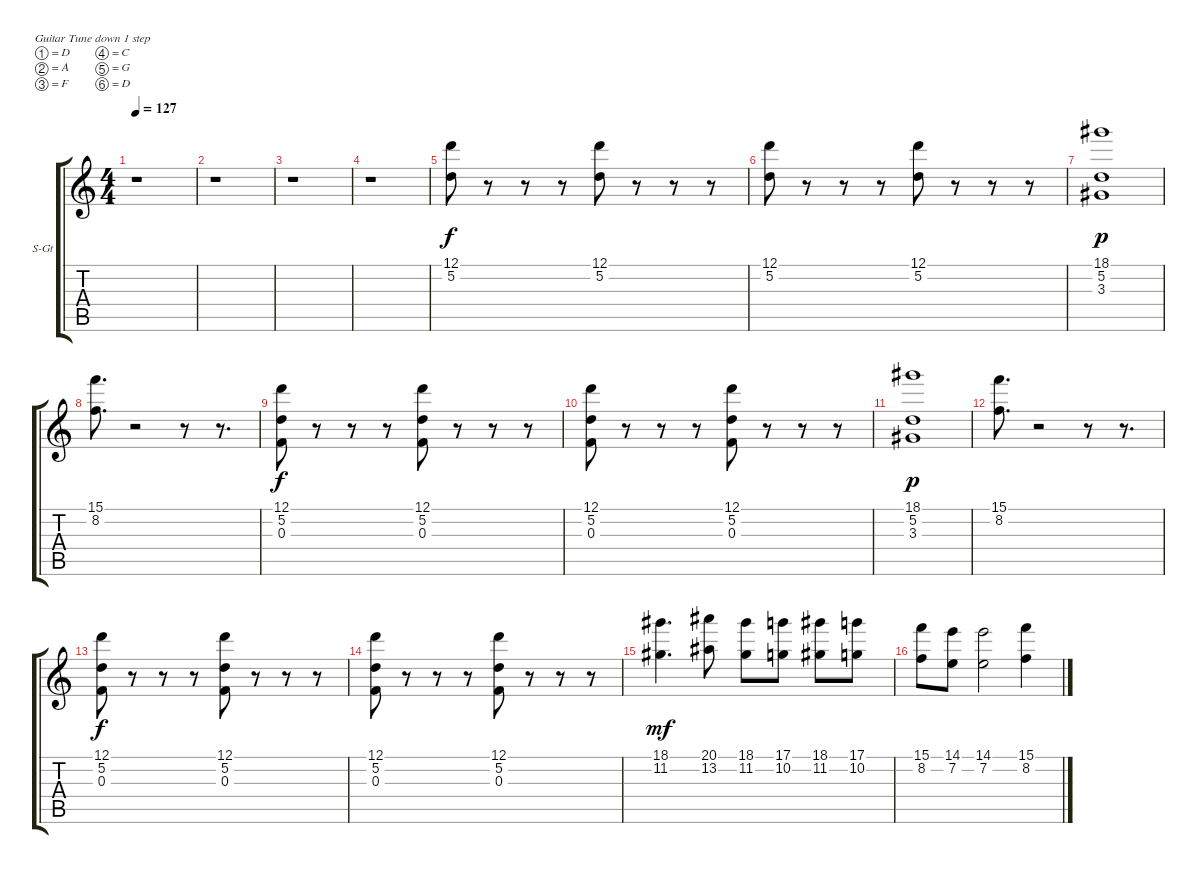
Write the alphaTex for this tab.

\bracketExtendMode groupsimilarinstruments
\firstSystemTrackNameOrientation horizontal
\otherSystemsTrackNameOrientation horizontal
\track ("Martin Keyboard1" "S-Gt") {instrument fx7echoes}
\staff {score tabs}
\tuning (D4 A3 F3 C3 G2 D2)
\displaytranspose 12
\ts (4 4)
\tempo 127
\clef g2
\ks c
r.1{dy f} |
r.1 |
r.1 |
r.1 |
(12.1 5.2).8 r.8 r.8 r.8 (12.1 5.2).8 r.8 r.8 r.8 |
(12.1 5.2).8 r.8 r.8 r.8 (12.1 5.2).8 r.8 r.8 r.8 |
(18.1 5.2 3.3).1{dy p} |
(15.1 8.2).8{d} r.2 r.8 r.8{d} |
(12.1 5.2 0.3).8{dy f} r.8 r.8 r.8 (12.1 5.2 0.3).8 r.8 r.8 r.8 |
(12.1 5.2 0.3).8 r.8 r.8 r.8 (12.1 5.2 0.3).8 r.8 r.8 r.8 |
(18.1 5.2 3.3).1{dy p} |
(15.1 8.2).8{d} r.2 r.8 r.8{d} |
(12.1 5.2 0.3).8{dy f} r.8 r.8 r.8 (12.1 5.2 0.3).8 r.8 r.8 r.8 |
(12.1 5.2 0.3).8 r.8 r.8 r.8 (12.1 5.2 0.3).8 r.8 r.8 r.8 |
(18.1 11.2).4{d dy mf} (20.1 13.2).8 (18.1 11.2).8 (17.1 10.2).8 (18.1 11.2).8 (17.1 10.2).8 |
(15.1 8.2).8 (14.1 7.2).8 (14.1 7.2).2 (15.1 8.2).4
